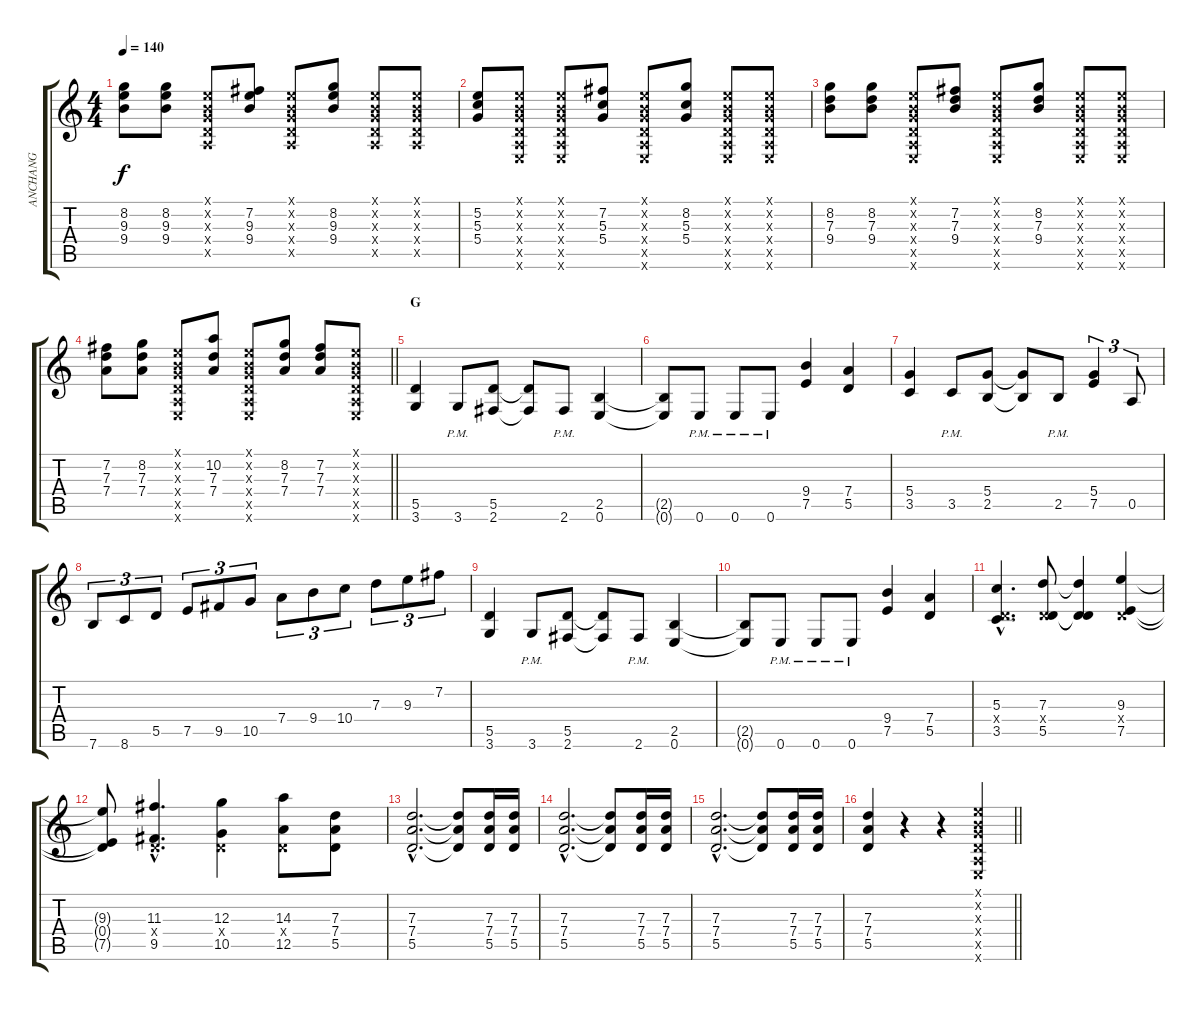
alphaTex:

\track ("ANCHANG" "ANCHANG") {instrument distortionguitar}
\staff {score tabs}
\tuning (E4 B3 G3 D3 A2 E2) {hide}
\ts (4 4)
\tempo 140
\clef g2
\ks c
(8.2 9.3 9.4).8{dy f} (8.2 9.3 9.4).8 (0.1{x} 0.2{x} 0.3{x} 0.4{x} 0.5{x}).8 (7.2 9.3 9.4).8 (0.1{x} 0.2{x} 0.3{x} 0.4{x} 0.5{x}).8 (8.2 9.3 9.4).8 (0.1{x} 0.2{x} 0.3{x} 0.4{x} 0.5{x}).8 (0.1{x} 0.2{x} 0.3{x} 0.4{x} 0.5{x}).8 |
(5.2 5.3 5.4).8 (0.1{x} 0.2{x} 0.3{x} 0.4{x} 0.5{x} 0.6{x}).8 (0.1{x} 0.2{x} 0.3{x} 0.4{x} 0.5{x} 0.6{x}).8 (7.2 5.3 5.4).8 (0.1{x} 0.2{x} 0.3{x} 0.4{x} 0.5{x} 0.6{x}).8 (8.2 5.3 5.4).8 (0.1{x} 0.2{x} 0.3{x} 0.4{x} 0.5{x} 0.6{x}).8 (0.1{x} 0.2{x} 0.3{x} 0.4{x} 0.5{x} 0.6{x}).8 |
(8.2 7.3 9.4).8 (8.2 7.3 9.4).8 (0.1{x} 0.2{x} 0.3{x} 0.4{x} 0.5{x} 0.6{x}).8 (7.2 7.3 9.4).8 (0.1{x} 0.2{x} 0.3{x} 0.4{x} 0.5{x} 0.6{x}).8 (8.2 7.3 9.4).8 (0.1{x} 0.2{x} 0.3{x} 0.4{x} 0.5{x} 0.6{x}).8 (0.1{x} 0.2{x} 0.3{x} 0.4{x} 0.5{x} 0.6{x}).8 |
\barLineRight lightlight
(7.2 7.3 7.4).8 (8.2 7.3 7.4).8 (0.1{x} 0.2{x} 0.3{x} 0.4{x} 0.5{x} 0.6{x}).8 (10.2 7.3 7.4).8 (0.1{x} 0.2{x} 0.3{x} 0.4{x} 0.5{x} 0.6{x}).8 (8.2 7.3 7.4).8 (7.2 7.3 7.4).8 (0.1{x} 0.2{x} 0.3{x} 0.4{x} 0.5{x} 0.6{x}).8 |
\section ("" "G")
(5.5 3.6).4 3.6{pm}.8 (5.5 2.6).8 (5.5{t} 2.6{t}).8 2.6{pm}.8 (2.5 0.6).4 |
(2.5{t} 0.6{t}).8 0.6{pm}.8 0.6{pm}.8 0.6{pm}.8 (9.4 7.5).4 (7.4 5.5).4 |
(5.4 3.5).4 3.5{pm}.8 (5.4 2.5).8 (5.4{t} 2.5{t}).8 2.5{pm}.8 (5.4 7.5).4{tu (3 2)} 0.5.8{tu (3 2)} |
7.6.8{tu (3 2)} 8.6.8{tu (3 2)} 5.5.8{tu (3 2)} 7.5.8{tu (3 2)} 9.5.8{tu (3 2)} 10.5.8{tu (3 2)} 7.4.8{tu (3 2)} 9.4.8{tu (3 2)} 10.4.8{tu (3 2)} 7.3.8{tu (3 2)} 9.3.8{tu (3 2)} 7.2.8{tu (3 2)} |
(5.5 3.6).4 3.6{pm}.8 (5.5 2.6).8 (5.5{t} 2.6{t}).8 2.6{pm}.8 (2.5 0.6).4 |
(2.5{t} 0.6{t}).8 0.6{pm}.8 0.6{pm}.8 0.6{pm}.8 (9.4 7.5).4 (7.4 5.5).4 |
(5.3{hac} 0.4{hac x} 3.5{hac}).4{d} (7.3 0.4{x} 5.5).8 (7.3{t} 0.4{t} 5.5{t}).4 (9.3 0.4{x} 7.5).4 |
(9.3{t} 0.4{t} 7.5{t}).8 (11.3{hac} 0.4{hac x} 9.5{hac}).4{d} (12.3 0.4{x} 10.5).4 (14.3 0.4{x} 12.5).8 (7.3 7.4 5.5).8 |
(7.3{hac} 7.4{hac} 5.5{hac}).2{d} (7.3{t} 7.4{t} 5.5{t}).8 (7.3 7.4 5.5).16 (7.3 7.4 5.5).16 |
(7.3{hac} 7.4{hac} 5.5{hac}).2{d} (7.3{t} 7.4{t} 5.5{t}).8 (7.3 7.4 5.5).16 (7.3 7.4 5.5).16 |
(7.3{hac} 7.4{hac} 5.5{hac}).2{d} (7.3{t} 7.4{t} 5.5{t}).8 (7.3 7.4 5.5).16 (7.3 7.4 5.5).16 |
\barLineRight lightlight
(7.3 7.4 5.5).4 r.4 r.4 (0.1{x} 0.2{x} 0.3{x} 0.4{x} 0.5{x} 0.6{x}).4
